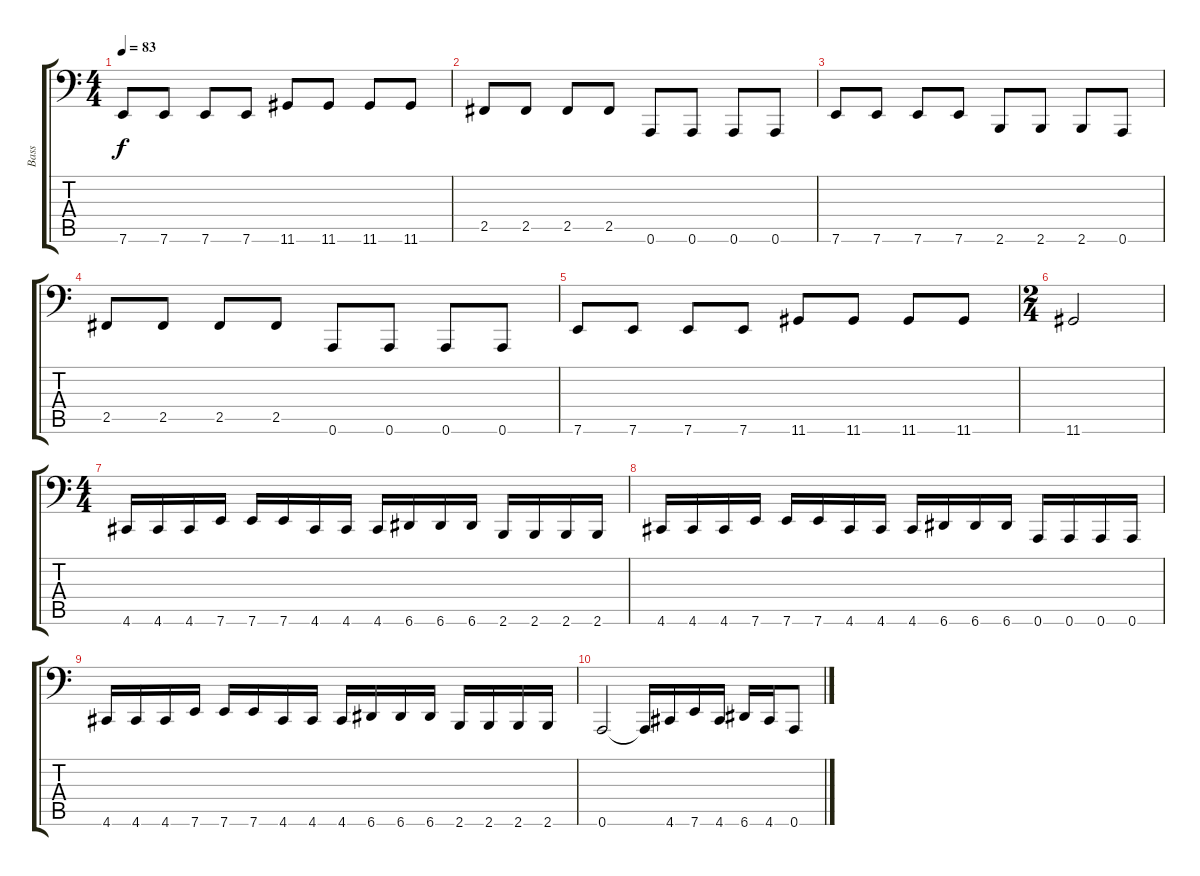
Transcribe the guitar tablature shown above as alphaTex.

\track ("Bass" "Bass") {instrument electricbassfinger}
\staff {score tabs}
\tuning (B2 Gb2 D2 A1 E1 A0) {hide}
\ts (4 4)
\tempo 83
\clef f4
\ks c
7.6.8{dy f} 7.6.8 7.6.8 7.6.8 11.6.8 11.6.8 11.6.8 11.6.8 |
2.5.8 2.5.8 2.5.8 2.5.8 0.6.8 0.6.8 0.6.8 0.6.8 |
7.6.8 7.6.8 7.6.8 7.6.8 2.6.8 2.6.8 2.6.8 0.6.8 |
2.5.8 2.5.8 2.5.8 2.5.8 0.6.8 0.6.8 0.6.8 0.6.8 |
7.6.8 7.6.8 7.6.8 7.6.8 11.6.8 11.6.8 11.6.8 11.6.8 |
\ts (2 4)
11.6.2 |
\ts (4 4)
4.6.16 4.6.16 4.6.16 7.6.16 7.6.16 7.6.16 4.6.16 4.6.16 4.6.16 6.6.16 6.6.16 6.6.16 2.6.16 2.6.16 2.6.16 2.6.16 |
4.6.16 4.6.16 4.6.16 7.6.16 7.6.16 7.6.16 4.6.16 4.6.16 4.6.16 6.6.16 6.6.16 6.6.16 0.6.16 0.6.16 0.6.16 0.6.16 |
4.6.16 4.6.16 4.6.16 7.6.16 7.6.16 7.6.16 4.6.16 4.6.16 4.6.16 6.6.16 6.6.16 6.6.16 2.6.16 2.6.16 2.6.16 2.6.16 |
0.6.2 0.6{t}.16 4.6.16 7.6.16 4.6.16 6.6.16 4.6.16 0.6.8
